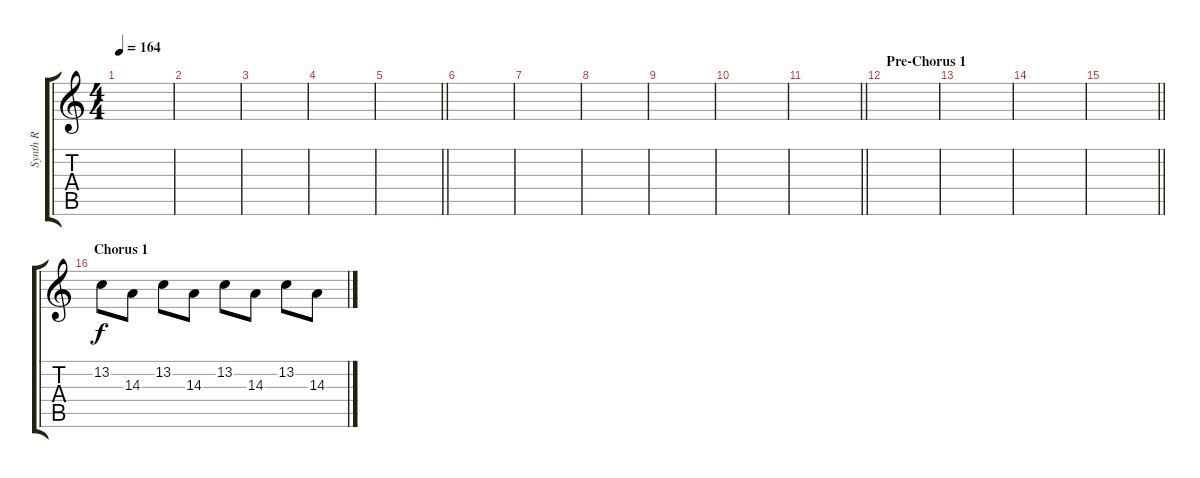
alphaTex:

\track ("Synth R" "Synth R") {instrument stringensemble1}
\staff {score tabs}
\tuning (E4 B3 G3 D3 A2 E2) {hide}
\ts (4 4)
\tempo 164
\clef g2
\ks c
|
|
|
|
\barLineRight lightlight
|
|
|
|
|
|
\barLineRight lightlight
|
\section ("" "Pre-Chorus 1")
|
|
|
\barLineRight lightlight
|
\section ("" "Chorus 1")
13.2.8 14.3.8 13.2.8 14.3.8 13.2.8 14.3.8 13.2.8 14.3.8
